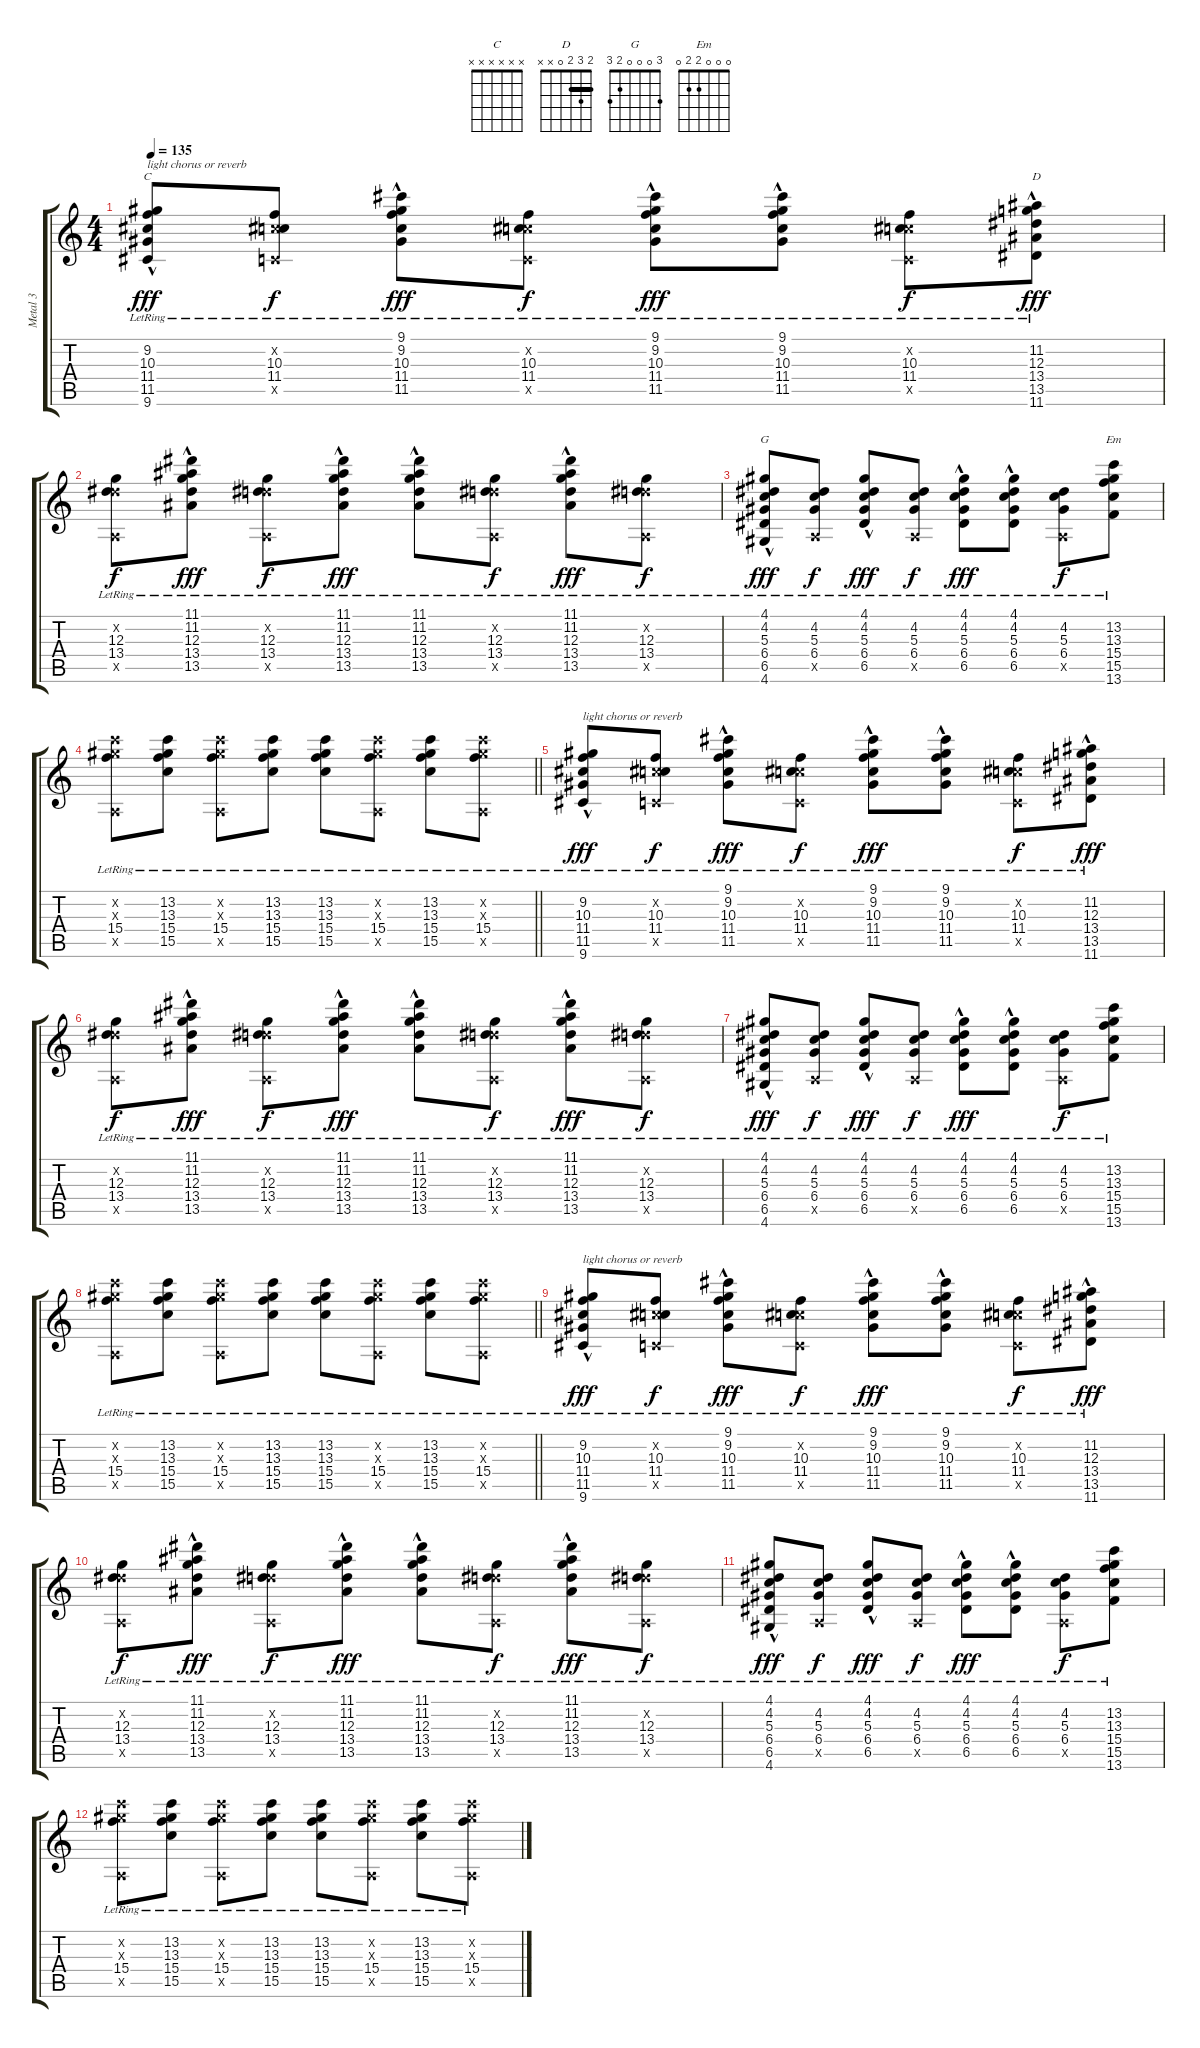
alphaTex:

\track ("Metal 3" "Metal 3") {instrument acousticguitarsteel}
\staff {score tabs}
\tuning (E4 B3 G3 D3 A2 E2) {hide}
\chord ("C" x x x x x x)
\chord ("D" 2 3 2 0 x x) {barre 2}
\chord ("G" 3 0 0 0 2 3)
\chord ("Em" 0 0 0 2 2 0)
\ts (4 4)
\tempo 135
\clef g2
\ks c
(9.2{lr} 10.3{hac lr} 11.4{lr} 11.5{lr} 9.6{lr}).8{ch "C" txt "light chorus or reverb" dy fff} (1.2{x} 10.3{lr} 11.4{lr} 3.5{x}).8{dy f} (9.1{lr} 9.2{lr} 10.3{hac lr} 11.4{lr} 11.5{lr}).8{dy fff} (1.2{x} 10.3{lr} 11.4{lr} 3.5{x}).8{dy f} (9.1{lr} 9.2{lr} 10.3{hac lr} 11.4{lr} 11.5{lr}).8{dy fff} (9.1{lr} 9.2{lr} 10.3{hac lr} 11.4{lr} 11.5{lr}).8 (1.2{x} 10.3{lr} 11.4{lr} 3.5{x}).8{dy f} (11.2{lr} 12.3{hac lr} 13.4{lr} 13.5{lr} 11.6{lr}).8{ch "D" dy fff} |
(3.2{x} 12.3{lr} 13.4{lr} 0.5{x}).8{dy f} (11.1{lr} 11.2{lr} 12.3{hac lr} 13.4{lr} 13.5{lr}).8{dy fff} (3.2{x} 12.3{lr} 13.4{lr} 0.5{x}).8{dy f} (11.1{lr} 11.2{lr} 12.3{hac lr} 13.4{lr} 13.5{lr}).8{dy fff} (11.1{lr} 11.2{lr} 12.3{hac lr} 13.4{lr} 13.5{lr}).8 (3.2{x} 12.3{lr} 13.4{lr} 0.5{x}).8{dy f} (11.1{lr} 11.2{lr} 12.3{hac lr} 13.4{lr} 13.5{lr}).8{dy fff} (3.2{x} 12.3{lr} 13.4{lr} 0.5{x}).8{dy f} |
(4.1{lr} 4.2{lr} 5.3{hac lr} 6.4{lr} 6.5{lr} 4.6{lr}).8{ch "G" dy fff} (4.2{lr} 5.3{lr} 6.4{lr} 0.5{x}).8{dy f} (4.1{lr} 4.2{lr} 5.3{hac lr} 6.4{lr} 6.5{lr}).8{dy fff} (4.2{lr} 5.3{lr} 6.4{lr} 0.5{x}).8{dy f} (4.1{lr} 4.2{lr} 5.3{hac lr} 6.4{lr} 6.5{lr}).8{dy fff} (4.1{lr} 4.2{lr} 5.3{hac lr} 6.4{lr} 6.5{lr}).8 (4.2{lr} 5.3{lr} 6.4{lr} 0.5{x}).8{dy f} (13.2{lr} 13.3{lr} 15.4{lr} 15.5{lr} 13.6{lr}).8{ch "Em"} |
\barLineRight lightlight
(13.2{x} 13.3{x} 15.4{lr} 0.5{x}).8 (13.2{lr} 13.3{lr} 15.4{lr} 15.5{lr}).8 (13.2{x} 13.3{x} 15.4{lr} 0.5{x}).8 (13.2{lr} 13.3{lr} 15.4{lr} 15.5{lr}).8 (13.2{lr} 13.3{lr} 15.4{lr} 15.5{lr}).8 (13.2{x} 13.3{x} 15.4{lr} 0.5{x}).8 (13.2{lr} 13.3{lr} 15.4{lr} 15.5{lr}).8 (13.2{x} 13.3{x} 15.4{lr} 0.5{x}).8 |
(9.2{lr} 10.3{hac lr} 11.4{lr} 11.5{lr} 9.6{lr}).8{txt "light chorus or reverb" dy fff} (1.2{x} 10.3{lr} 11.4{lr} 3.5{x}).8{dy f} (9.1{lr} 9.2{lr} 10.3{hac lr} 11.4{lr} 11.5{lr}).8{dy fff} (1.2{x} 10.3{lr} 11.4{lr} 3.5{x}).8{dy f} (9.1{lr} 9.2{lr} 10.3{hac lr} 11.4{lr} 11.5{lr}).8{dy fff} (9.1{lr} 9.2{lr} 10.3{hac lr} 11.4{lr} 11.5{lr}).8 (1.2{x} 10.3{lr} 11.4{lr} 3.5{x}).8{dy f} (11.2{lr} 12.3{hac lr} 13.4{lr} 13.5{lr} 11.6{lr}).8{dy fff} |
(3.2{x} 12.3{lr} 13.4{lr} 0.5{x}).8{dy f} (11.1{lr} 11.2{lr} 12.3{hac lr} 13.4{lr} 13.5{lr}).8{dy fff} (3.2{x} 12.3{lr} 13.4{lr} 0.5{x}).8{dy f} (11.1{lr} 11.2{lr} 12.3{hac lr} 13.4{lr} 13.5{lr}).8{dy fff} (11.1{lr} 11.2{lr} 12.3{hac lr} 13.4{lr} 13.5{lr}).8 (3.2{x} 12.3{lr} 13.4{lr} 0.5{x}).8{dy f} (11.1{lr} 11.2{lr} 12.3{hac lr} 13.4{lr} 13.5{lr}).8{dy fff} (3.2{x} 12.3{lr} 13.4{lr} 0.5{x}).8{dy f} |
(4.1{lr} 4.2{lr} 5.3{hac lr} 6.4{lr} 6.5{lr} 4.6{lr}).8{dy fff} (4.2{lr} 5.3{lr} 6.4{lr} 0.5{x}).8{dy f} (4.1{lr} 4.2{lr} 5.3{hac lr} 6.4{lr} 6.5{lr}).8{dy fff} (4.2{lr} 5.3{lr} 6.4{lr} 0.5{x}).8{dy f} (4.1{lr} 4.2{lr} 5.3{hac lr} 6.4{lr} 6.5{lr}).8{dy fff} (4.1{lr} 4.2{lr} 5.3{hac lr} 6.4{lr} 6.5{lr}).8 (4.2{lr} 5.3{lr} 6.4{lr} 0.5{x}).8{dy f} (13.2{lr} 13.3{lr} 15.4{lr} 15.5{lr} 13.6{lr}).8 |
\barLineRight lightlight
(13.2{x} 13.3{x} 15.4{lr} 0.5{x}).8 (13.2{lr} 13.3{lr} 15.4{lr} 15.5{lr}).8 (13.2{x} 13.3{x} 15.4{lr} 0.5{x}).8 (13.2{lr} 13.3{lr} 15.4{lr} 15.5{lr}).8 (13.2{lr} 13.3{lr} 15.4{lr} 15.5{lr}).8 (13.2{x} 13.3{x} 15.4{lr} 0.5{x}).8 (13.2{lr} 13.3{lr} 15.4{lr} 15.5{lr}).8 (13.2{x} 13.3{x} 15.4{lr} 0.5{x}).8 |
(9.2{lr} 10.3{hac lr} 11.4{lr} 11.5{lr} 9.6{lr}).8{txt "light chorus or reverb" dy fff} (1.2{x} 10.3{lr} 11.4{lr} 3.5{x}).8{dy f} (9.1{lr} 9.2{lr} 10.3{hac lr} 11.4{lr} 11.5{lr}).8{dy fff} (1.2{x} 10.3{lr} 11.4{lr} 3.5{x}).8{dy f} (9.1{lr} 9.2{lr} 10.3{hac lr} 11.4{lr} 11.5{lr}).8{dy fff} (9.1{lr} 9.2{lr} 10.3{hac lr} 11.4{lr} 11.5{lr}).8 (1.2{x} 10.3{lr} 11.4{lr} 3.5{x}).8{dy f} (11.2{lr} 12.3{hac lr} 13.4{lr} 13.5{lr} 11.6{lr}).8{dy fff} |
(3.2{x} 12.3{lr} 13.4{lr} 0.5{x}).8{dy f} (11.1{lr} 11.2{lr} 12.3{hac lr} 13.4{lr} 13.5{lr}).8{dy fff} (3.2{x} 12.3{lr} 13.4{lr} 0.5{x}).8{dy f} (11.1{lr} 11.2{lr} 12.3{hac lr} 13.4{lr} 13.5{lr}).8{dy fff} (11.1{lr} 11.2{lr} 12.3{hac lr} 13.4{lr} 13.5{lr}).8 (3.2{x} 12.3{lr} 13.4{lr} 0.5{x}).8{dy f} (11.1{lr} 11.2{lr} 12.3{hac lr} 13.4{lr} 13.5{lr}).8{dy fff} (3.2{x} 12.3{lr} 13.4{lr} 0.5{x}).8{dy f} |
(4.1{lr} 4.2{lr} 5.3{hac lr} 6.4{lr} 6.5{lr} 4.6{lr}).8{dy fff} (4.2{lr} 5.3{lr} 6.4{lr} 0.5{x}).8{dy f} (4.1{lr} 4.2{lr} 5.3{hac lr} 6.4{lr} 6.5{lr}).8{dy fff} (4.2{lr} 5.3{lr} 6.4{lr} 0.5{x}).8{dy f} (4.1{lr} 4.2{lr} 5.3{hac lr} 6.4{lr} 6.5{lr}).8{dy fff} (4.1{lr} 4.2{lr} 5.3{hac lr} 6.4{lr} 6.5{lr}).8 (4.2{lr} 5.3{lr} 6.4{lr} 0.5{x}).8{dy f} (13.2{lr} 13.3{lr} 15.4{lr} 15.5{lr} 13.6{lr}).8 |
(13.2{x} 13.3{x} 15.4{lr} 0.5{x}).8 (13.2{lr} 13.3{lr} 15.4{lr} 15.5{lr}).8 (13.2{x} 13.3{x} 15.4{lr} 0.5{x}).8 (13.2{lr} 13.3{lr} 15.4{lr} 15.5{lr}).8 (13.2{lr} 13.3{lr} 15.4{lr} 15.5{lr}).8 (13.2{x} 13.3{x} 15.4{lr} 0.5{x}).8 (13.2{lr} 13.3{lr} 15.4{lr} 15.5{lr}).8 (13.2{x} 13.3{x} 15.4{lr} 0.5{x}).8
